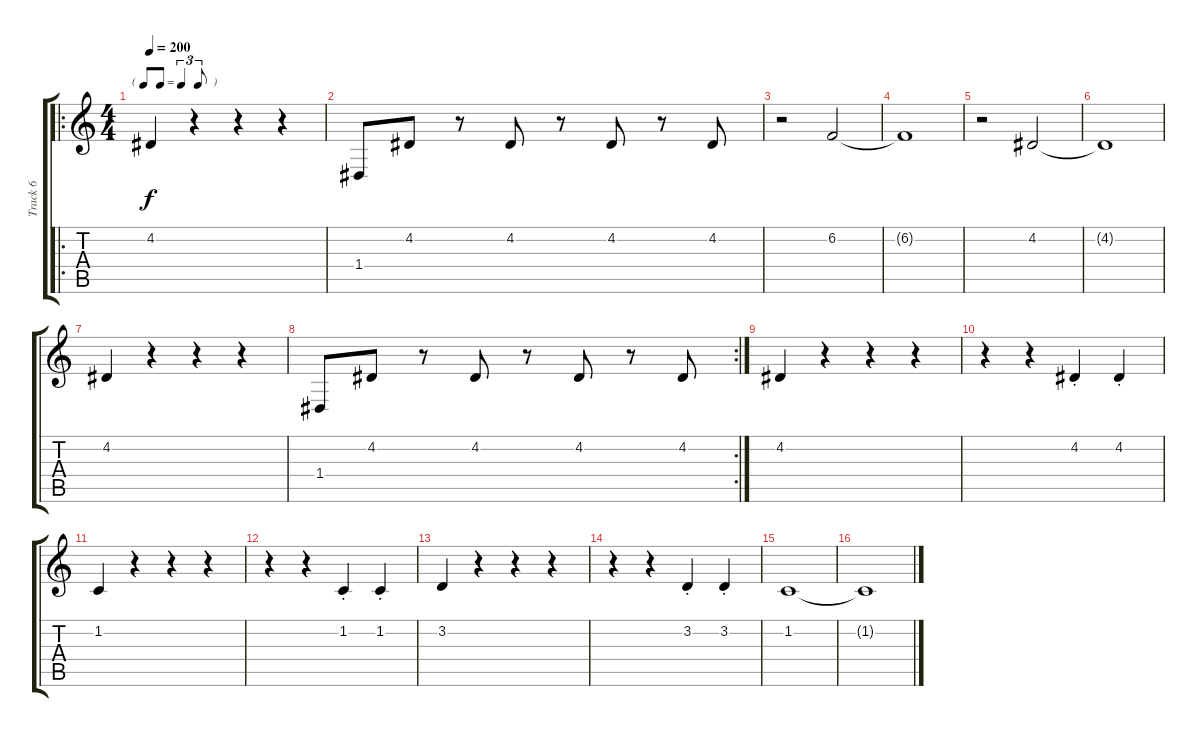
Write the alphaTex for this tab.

\track ("Track 6" "Track 6") {instrument trumpet}
\staff {score tabs}
\tuning (E4 B3 G3 D3 A2 E2) {hide}
\ro
\ts (4 4)
\tf triplet8th
\tempo 200
\clef g2
\ks c
4.2.4{dy f} r.4 r.4 r.4 |
1.4.8 4.2.8 r.8 4.2.8 r.8 4.2.8 r.8 4.2.8 |
r.2 6.2.2 |
6.2{t}.1 |
r.2 4.2.2 |
4.2{t}.1 |
4.2.4 r.4 r.4 r.4 |
\rc 2
1.4.8 4.2.8 r.8 4.2.8 r.8 4.2.8 r.8 4.2.8 |
4.2.4 r.4 r.4 r.4 |
r.4 r.4 4.2{st}.4 4.2{st}.4 |
1.2.4 r.4 r.4 r.4 |
r.4 r.4 1.2{st}.4 1.2{st}.4 |
3.2.4 r.4 r.4 r.4 |
r.4 r.4 3.2{st}.4 3.2{st}.4 |
1.2.1 |
1.2{t}.1
